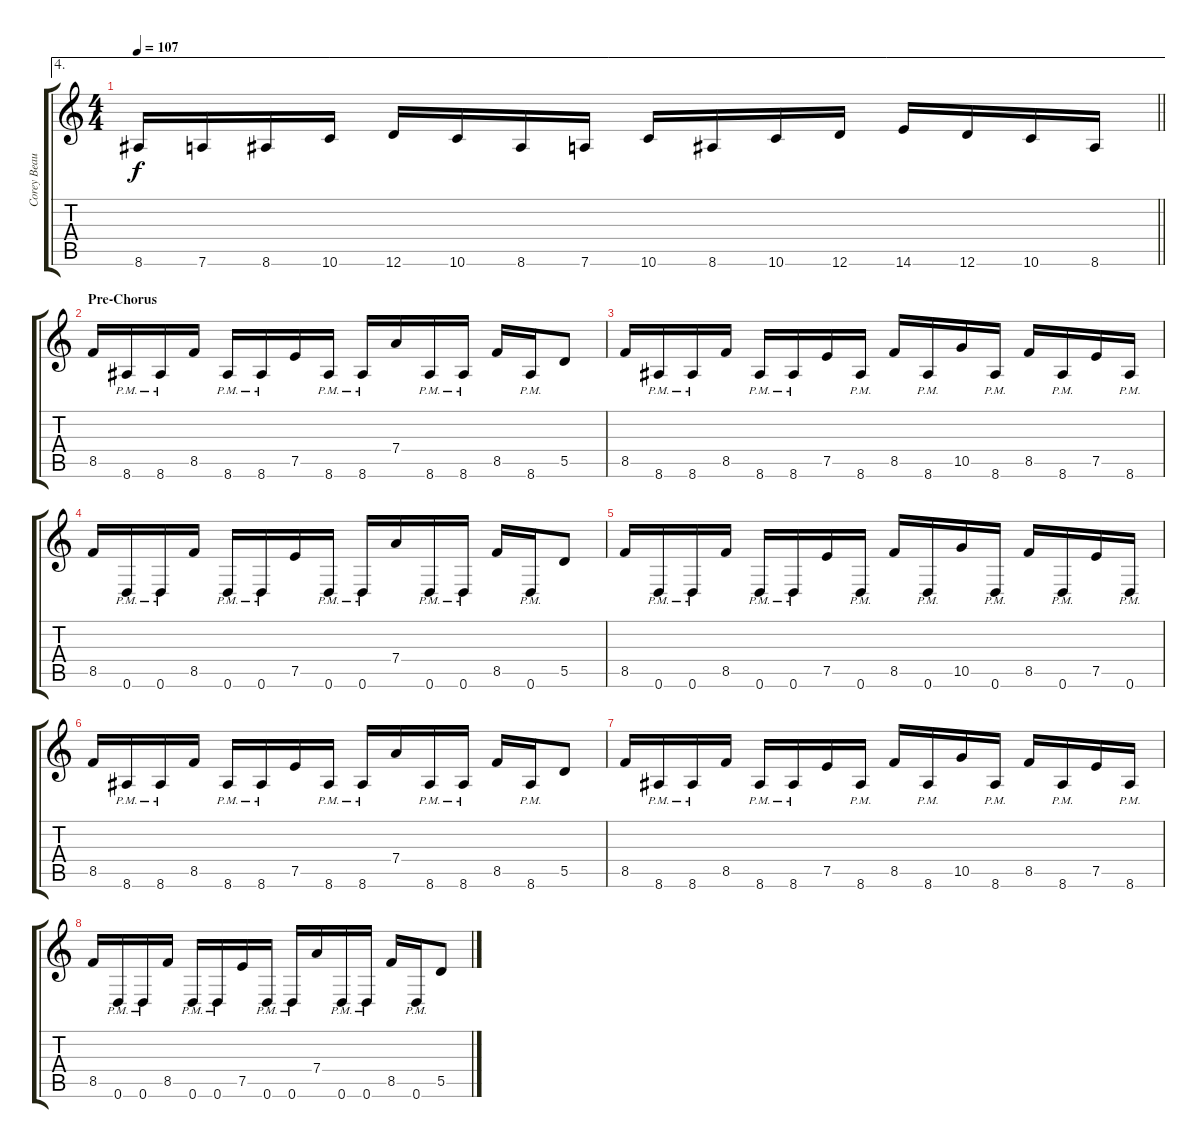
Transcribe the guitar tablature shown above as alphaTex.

\track ("Corey Beaulieu" "Corey Beau") {instrument distortionguitar}
\staff {score tabs}
\tuning (E4 B3 G3 D3 A2 D2) {hide}
\ae 4
\ts (4 4)
\tempo 107
\clef g2
\barLineRight lightlight
\ks c
8.6.16{dy f} 7.6.16 8.6.16 10.6.16 12.6.16 10.6.16 8.6.16 7.6.16 10.6.16 8.6.16 10.6.16 12.6.16 14.6.16 12.6.16 10.6.16 8.6.16 |
\section ("" "Pre-Chorus")
8.5.16 8.6{pm}.16 8.6{pm}.16 8.5.16 8.6{pm}.16 8.6{pm}.16 7.5.16 8.6{pm}.16 8.6{pm}.16 7.4.16 8.6{pm}.16 8.6{pm}.16 8.5.16 8.6{pm}.16 5.5.8 |
8.5.16 8.6{pm}.16 8.6{pm}.16 8.5.16 8.6{pm}.16 8.6{pm}.16 7.5.16 8.6{pm}.16 8.5.16 8.6{pm}.16 10.5.16 8.6{pm}.16 8.5.16 8.6{pm}.16 7.5.16 8.6{pm}.16 |
8.5.16 0.6{pm}.16 0.6{pm}.16 8.5.16 0.6{pm}.16 0.6{pm}.16 7.5.16 0.6{pm}.16 0.6{pm}.16 7.4.16 0.6{pm}.16 0.6{pm}.16 8.5.16 0.6{pm}.16 5.5.8 |
8.5.16 0.6{pm}.16 0.6{pm}.16 8.5.16 0.6{pm}.16 0.6{pm}.16 7.5.16 0.6{pm}.16 8.5.16 0.6{pm}.16 10.5.16 0.6{pm}.16 8.5.16 0.6{pm}.16 7.5.16 0.6{pm}.16 |
8.5.16 8.6{pm}.16 8.6{pm}.16 8.5.16 8.6{pm}.16 8.6{pm}.16 7.5.16 8.6{pm}.16 8.6{pm}.16 7.4.16 8.6{pm}.16 8.6{pm}.16 8.5.16 8.6{pm}.16 5.5.8 |
8.5.16 8.6{pm}.16 8.6{pm}.16 8.5.16 8.6{pm}.16 8.6{pm}.16 7.5.16 8.6{pm}.16 8.5.16 8.6{pm}.16 10.5.16 8.6{pm}.16 8.5.16 8.6{pm}.16 7.5.16 8.6{pm}.16 |
8.5.16 0.6{pm}.16 0.6{pm}.16 8.5.16 0.6{pm}.16 0.6{pm}.16 7.5.16 0.6{pm}.16 0.6{pm}.16 7.4.16 0.6{pm}.16 0.6{pm}.16 8.5.16 0.6{pm}.16 5.5.8
